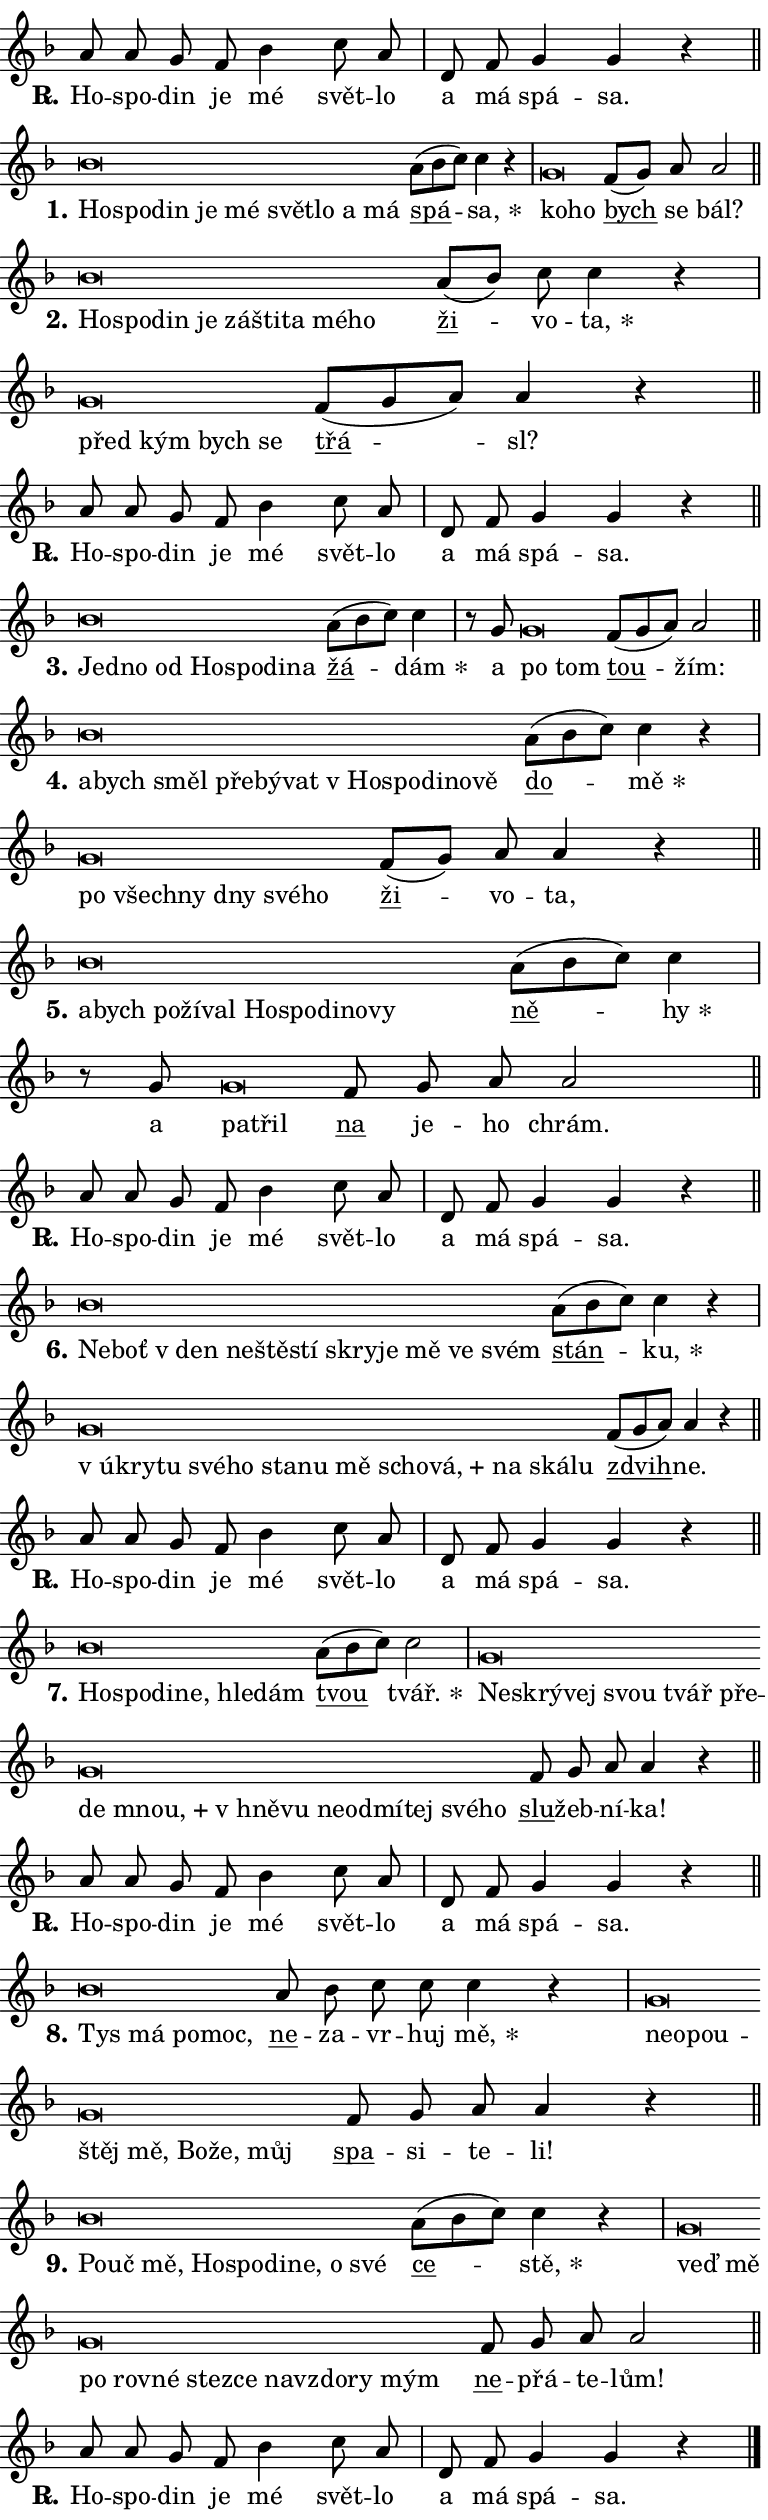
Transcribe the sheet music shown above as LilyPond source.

\version "2.24.0"
\header { tagline = "" }
\paper {
  indent = 0\cm
  top-margin = 0\cm
  right-margin = 0.13\cm % to fit lyric hyphens
  bottom-margin = 0\cm
  left-margin = 0\cm
  paper-width = 13\cm
  page-breaking = #ly:one-page-breaking
  system-system-spacing.basic-distance = #11
  score-system-spacing.basic-distance = #11
  ragged-last = ##f
}


%% Author: Thomas Morley
%% https://lists.gnu.org/archive/html/lilypond-user/2020-05/msg00002.html
#(define (line-position grob)
"Returns position of @var[grob} in current system:
   @code{'start}, if at first time-step
   @code{'end}, if at last time-step
   @code{'middle} otherwise
"
  (let* ((col (ly:item-get-column grob))
         (ln (ly:grob-object col 'left-neighbor))
         (rn (ly:grob-object col 'right-neighbor))
         (col-to-check-left (if (ly:grob? ln) ln col))
         (col-to-check-right (if (ly:grob? rn) rn col))
         (break-dir-left
           (and
             (ly:grob-property col-to-check-left 'non-musical #f)
             (ly:item-break-dir col-to-check-left)))
         (break-dir-right
           (and
             (ly:grob-property col-to-check-right 'non-musical #f)
             (ly:item-break-dir col-to-check-right))))
        (cond ((eqv? 1 break-dir-left) 'start)
              ((eqv? -1 break-dir-right) 'end)
              (else 'middle))))

#(define (tranparent-at-line-position vctor)
  (lambda (grob)
  "Relying on @code{line-position} select the relevant enry from @var{vctor}.
Used to determine transparency,"
    (case (line-position grob)
      ((end) (not (vector-ref vctor 0)))
      ((middle) (not (vector-ref vctor 1)))
      ((start) (not (vector-ref vctor 2))))))

noteHeadBreakVisibility =
#(define-music-function (break-visibility)(vector?)
"Makes @code{NoteHead}s transparent relying on @var{break-visibility}"
#{
  \override NoteHead.transparent =
    #(tranparent-at-line-position break-visibility)
#})

#(define delete-ledgers-for-transparent-note-heads
  (lambda (grob)
    "Reads whether a @code{NoteHead} is transparent.
If so this @code{NoteHead} is removed from @code{'note-heads} from
@var{grob}, which is supposed to be @code{LedgerLineSpanner}.
As a result ledgers are not printed for this @code{NoteHead}"
    (let* ((nhds-array (ly:grob-object grob 'note-heads))
           (nhds-list
             (if (ly:grob-array? nhds-array)
                 (ly:grob-array->list nhds-array)
                 '()))
           ;; Relies on the transparent-property being done before
           ;; Staff.LedgerLineSpanner.after-line-breaking is executed.
           ;; This is fragile ...
           (to-keep
             (remove
               (lambda (nhd)
                 (ly:grob-property nhd 'transparent #f))
               nhds-list)))
      ;; TODO find a better method to iterate over grob-arrays, similiar
      ;; to filter/remove etc for lists
      ;; For now rebuilt from scratch
      (set! (ly:grob-object grob 'note-heads)  '())
      (for-each
        (lambda (nhd)
          (ly:pointer-group-interface::add-grob grob 'note-heads nhd))
        to-keep))))

squashNotes = {
  \override NoteHead.X-extent = #'(-0.2 . 0.2)
  \override NoteHead.Y-extent = #'(-0.75 . 0)
  \override NoteHead.stencil =
    #(lambda (grob)
       (let ((pos (ly:grob-property grob 'staff-position)))
         (begin
           (if (< pos -7) (display "ERROR: Lower brevis then expected\n") (display ""))
           (if (<= pos -6) ly:text-interface::print ly:note-head::print))))
}
unSquashNotes = {
  \revert NoteHead.X-extent
  \revert NoteHead.Y-extent
  \revert NoteHead.stencil
}

hideNotes = \noteHeadBreakVisibility #begin-of-line-visible
unHideNotes = \noteHeadBreakVisibility #all-visible

% work-around for resetting accidentals
% https://lilypond.org/doc/v2.23/Documentation/notation/displaying-rhythms#unmetered-music
cadenzaMeasure = {
  \cadenzaOff
  \partial 1024 s1024
  \cadenzaOn
}

#(define-markup-command (accent layout props text) (markup?)
  "Underline accented syllable"
  (interpret-markup layout props
    #{\markup \override #'(offset . 4.3) \underline { #text }#}))

responsum = \markup \concat {
  "R" \hspace #-1.05 \path #0.1 #'((moveto 0 0.07) (lineto 0.9 0.8)) \hspace #0.05 "."
}

spaceSize = #0.6828661417322834 % exact space size for TeX Gyre Schola

\layout {
  \context {
    \Staff
    \remove "Time_signature_engraver"
    \override LedgerLineSpanner.after-line-breaking = #delete-ledgers-for-transparent-note-heads
  }
  \context {
    \Lyrics {
      \override LyricSpace.minimum-distance = \spaceSize
      \override LyricText.font-name = #"TeX Gyre Schola"
      \override LyricText.font-size = 1
      \override StanzaNumber.font-name = #"TeX Gyre Schola Bold"
      \override StanzaNumber.font-size = 1
    }
  }
  \context {
    \Score 
    \override NoteHead.text =
      #(lambda (grob) 
        (let ((pos (ly:grob-property grob 'staff-position)))
          #{\markup {
            \combine
              \halign #-0.55 \raise #(if (= pos -6) 0 0.5) \override #'(thickness . 2) \draw-line #'(3.2 . 0)
              \musicglyph "noteheads.sM1"
          }#}))
  }
}

% magnetic-lyrics.ily
%
%   written by
%     Jean Abou Samra <jean@abou-samra.fr>
%     Werner Lemberg <wl@gnu.org>
%
%   adapted by
%     Jiri Hon <jiri.hon@gmail.com>
%
% Version 2022-Apr-15

% https://www.mail-archive.com/lilypond-user@gnu.org/msg149350.html

#(define (Left_hyphen_pointer_engraver context)
   "Collect syllable-hyphen-syllable occurrences in lyrics and store
them in properties.  This engraver only looks to the left.  For
example, if the lyrics input is @code{foo -- bar}, it does the
following.

@itemize @bullet
@item
Set the @code{text} property of the @code{LyricHyphen} grob between
@q{foo} and @q{bar} to @code{foo}.

@item
Set the @code{left-hyphen} property of the @code{LyricText} grob with
text @q{foo} to the @code{LyricHyphen} grob between @q{foo} and
@q{bar}.
@end itemize

Use this auxiliary engraver in combination with the
@code{lyric-@/text::@/apply-@/magnetic-@/offset!} hook."
   (let ((hyphen #f)
         (text #f))
     (make-engraver
      (acknowledgers
       ((lyric-syllable-interface engraver grob source-engraver)
        (set! text grob)))
      (end-acknowledgers
       ((lyric-hyphen-interface engraver grob source-engraver)
        ;(when (not (grob::has-interface grob 'lyric-space-interface))
          (set! hyphen grob)));)
      ((stop-translation-timestep engraver)
       (when (and text hyphen)
         (ly:grob-set-object! text 'left-hyphen hyphen))
       (set! text #f)
       (set! hyphen #f)))))

#(define (lyric-text::apply-magnetic-offset! grob)
   "If the space between two syllables is less than the value in
property @code{LyricText@/.details@/.squash-threshold}, move the right
syllable to the left so that it gets concatenated with the left
syllable.

Use this function as a hook for
@code{LyricText@/.after-@/line-@/breaking} if the
@code{Left_@/hyphen_@/pointer_@/engraver} is active."
   (let ((hyphen (ly:grob-object grob 'left-hyphen #f)))
     (when hyphen
       (let ((left-text (ly:spanner-bound hyphen LEFT)))
         (when (grob::has-interface left-text 'lyric-syllable-interface)
           (let* ((common (ly:grob-common-refpoint grob left-text X))
                  (this-x-ext (ly:grob-extent grob common X))
                  (left-x-ext
                   (begin
                     ;; Trigger magnetism for left-text.
                     (ly:grob-property left-text 'after-line-breaking)
                     (ly:grob-extent left-text common X)))
                  ;; `delta` is the gap width between two syllables.
                  (delta (- (interval-start this-x-ext)
                            (interval-end left-x-ext)))
                  (details (ly:grob-property grob 'details))
                  (threshold (assoc-get 'squash-threshold details 0.2)))
             (when (< delta threshold)
               (let* (;; We have to manipulate the input text so that
                      ;; ligatures crossing syllable boundaries are not
                      ;; disabled.  For languages based on the Latin
                      ;; script this is essentially a beautification.
                      ;; However, for non-Western scripts it can be a
                      ;; necessity.
                      (lt (ly:grob-property left-text 'text))
                      (rt (ly:grob-property grob 'text))
                      (is-space (grob::has-interface hyphen 'lyric-space-interface))
                      (space (if is-space " " ""))
                      (extra-delta (if is-space spaceSize 0))
                      ;; Append new syllable.
                      (ltrt-space (if (and (string? lt) (string? rt))
                                (string-append lt space rt)
                                (make-concat-markup (list lt space rt))))
                      ;; Right-align `ltrt` to the right side.
                      (ltrt-space-markup (grob-interpret-markup
                               grob
                               (make-translate-markup
                                (cons (interval-length this-x-ext) 0)
                                (make-right-align-markup ltrt-space)))))
                 (begin
                   ;; Don't print `left-text`.
                   (ly:grob-set-property! left-text 'stencil #f)
                   ;; Set text and stencil (which holds all collected
                   ;; syllables so far) and shift it to the left.
                   (ly:grob-set-property! grob 'text ltrt-space)
                   (ly:grob-set-property! grob 'stencil ltrt-space-markup)
                   (ly:grob-translate-axis! grob (- (- delta extra-delta)) X))))))))))


#(define (lyric-hyphen::displace-bounds-first grob)
   ;; Make very sure this callback isn't triggered too early.
   (let ((left (ly:spanner-bound grob LEFT))
         (right (ly:spanner-bound grob RIGHT)))
     (ly:grob-property left 'after-line-breaking)
     (ly:grob-property right 'after-line-breaking)
     (ly:lyric-hyphen::print grob)))

squashThreshold = #0.4

\layout {
  \context {
    \Lyrics
    \consists #Left_hyphen_pointer_engraver
    \override LyricText.after-line-breaking =
      #lyric-text::apply-magnetic-offset!
    \override LyricHyphen.stencil = #lyric-hyphen::displace-bounds-first
    \override LyricText.details.squash-threshold = \squashThreshold
    \override LyricHyphen.minimum-distance = 0
    \override LyricHyphen.minimum-length = \squashThreshold
  }
}

squashText = \override LyricText.details.squash-threshold = 9999
unSquashText = \override LyricText.details.squash-threshold = \squashThreshold

leftText = \override LyricText.self-alignment-X = #LEFT
unLeftText = \revert LyricText.self-alignment-X

starOffset = #(lambda (grob) 
                (let ((x_offset (ly:self-alignment-interface::aligned-on-x-parent grob)))
                  (if (= x_offset 0) 0 (+ x_offset 1.2))))

star = #(define-music-function (syllable)(string?)
"Append star separator at the end of a syllable"
#{
  \once \override LyricText.X-offset = #starOffset
  \lyricmode { \markup {
    #syllable
    \override #'((font-name . "TeX Gyre Schola Bold")) \hspace #0.2 \lower #0.65 \larger "*"
  } }
#})

starAccent = #(define-music-function (syllable)(string?)
"Append star separator at the end of a syllable and make accent"
#{
  \once \override LyricText.X-offset = #starOffset
  \lyricmode { \markup {
    \accent #syllable
    \override #'((font-name . "TeX Gyre Schola Bold")) \hspace #0.2 \lower #0.65 \larger "*"
  } }
#})

breath = #(define-music-function (syllable)(string?)
"Append breathing indicator at the end of a syllable"
#{
  \lyricmode { \markup { #syllable "+" } }
#})

optionalBreath = #(define-music-function (syllable)(string?)
"Append optional breathing indicator at the end of a syllable"
#{
  \lyricmode { \markup { #syllable "(+)" } }
#})


\score {
    <<
        \new Voice = "melody" { \cadenzaOn \key f \major \relative { a'8 a g f bes4 c8 a \cadenzaMeasure \bar "|" d, f \bar "" g4 g r \cadenzaMeasure \bar "||" \break } }
        \new Lyrics \lyricsto "melody" { \lyricmode { \set stanza = \responsum
Ho -- spo -- din je mé svět -- lo a má spá -- sa. } }
    >>
    \layout {}
}

\score {
    <<
        \new Voice = "melody" { \cadenzaOn \key f \major \relative { \squashNotes bes'\breve*1/16 \hideNotes \breve*1/16 \bar "" \breve*1/16 \bar "" \breve*1/16 \bar "" \breve*1/16 \bar "" \breve*1/16 \bar "" \breve*1/16 \bar "" \breve*1/16 \breve*1/16 \bar "" \unHideNotes \unSquashNotes \bar "" a8[( bes c)] c4 r \cadenzaMeasure \bar "|" \squashNotes g\breve*1/16 \hideNotes \breve*1/16 \bar "" \unHideNotes \unSquashNotes \bar "" f8[( g)] a a2 \cadenzaMeasure \bar "||" \break } }
        \new Lyrics \lyricsto "melody" { \lyricmode { \set stanza = "1."
\leftText Ho -- \squashText spo -- din je mé svět -- lo a má \unLeftText \unSquashText \markup \accent spá -- \star sa, \leftText ko -- \squashText ho \unLeftText \unSquashText \markup \accent bych se bál? } }
    >>
    \layout {}
}

\score {
    <<
        \new Voice = "melody" { \cadenzaOn \key f \major \relative { \squashNotes bes'\breve*1/16 \hideNotes \breve*1/16 \bar "" \breve*1/16 \bar "" \breve*1/16 \bar "" \breve*1/16 \bar "" \breve*1/16 \bar "" \breve*1/16 \bar "" \breve*1/16 \breve*1/16 \bar "" \unHideNotes \unSquashNotes \bar "" a8[( bes)] c c4 r \cadenzaMeasure \bar "|" \squashNotes g\breve*1/16 \hideNotes \breve*1/16 \bar "" \breve*1/16 \breve*1/16 \bar "" \unHideNotes \unSquashNotes \bar "" f8[( g a)] a4 r \cadenzaMeasure \bar "||" \break } }
        \new Lyrics \lyricsto "melody" { \lyricmode { \set stanza = "2."
\leftText Ho -- \squashText spo -- din je zá -- šti -- ta mé -- ho \unLeftText \unSquashText \markup \accent ži -- vo -- \star ta, \leftText před \squashText kým bych se \unLeftText \unSquashText \markup \accent třá -- sl? } }
    >>
    \layout {}
}

\score {
    <<
        \new Voice = "melody" { \cadenzaOn \key f \major \relative { a'8 a g f bes4 c8 a \cadenzaMeasure \bar "|" d, f \bar "" g4 g r \cadenzaMeasure \bar "||" \break } }
        \new Lyrics \lyricsto "melody" { \lyricmode { \set stanza = \responsum
Ho -- spo -- din je mé svět -- lo a má spá -- sa. } }
    >>
    \layout {}
}

\score {
    <<
        \new Voice = "melody" { \cadenzaOn \key f \major \relative { \squashNotes bes'\breve*1/16 \hideNotes \breve*1/16 \bar "" \breve*1/16 \bar "" \breve*1/16 \bar "" \breve*1/16 \bar "" \breve*1/16 \breve*1/16 \bar "" \unHideNotes \unSquashNotes \bar "" a8[( bes c)] c4 \cadenzaMeasure \bar "|" r8 g8 \squashNotes g\breve*1/16 \hideNotes \breve*1/16 \bar "" \unHideNotes \unSquashNotes \bar "" f8[( g a)] a2 \cadenzaMeasure \bar "||" \break } }
        \new Lyrics \lyricsto "melody" { \lyricmode { \set stanza = "3."
\leftText Jed -- \squashText no od Ho -- spo -- di -- na \unLeftText \unSquashText \markup \accent žá -- \star dám a \leftText po \squashText tom \unLeftText \unSquashText \markup \accent tou -- žím: } }
    >>
    \layout {}
}

\score {
    <<
        \new Voice = "melody" { \cadenzaOn \key f \major \relative { \squashNotes bes'\breve*1/16 \hideNotes \breve*1/16 \bar "" \breve*1/16 \bar "" \breve*1/16 \bar "" \breve*1/16 \bar "" \breve*1/16 \bar "" \breve*1/16 \bar "" \breve*1/16 \bar "" \breve*1/16 \bar "" \breve*1/16 \breve*1/16 \bar "" \unHideNotes \unSquashNotes \bar "" a8[( bes c)] c4 r \cadenzaMeasure \bar "|" \squashNotes g\breve*1/16 \hideNotes \breve*1/16 \bar "" \breve*1/16 \bar "" \breve*1/16 \bar "" \breve*1/16 \breve*1/16 \bar "" \unHideNotes \unSquashNotes \bar "" f8[( g)] a a4 r \cadenzaMeasure \bar "||" \break } }
        \new Lyrics \lyricsto "melody" { \lyricmode { \set stanza = "4."
\leftText a -- \squashText bych směl pře -- bý -- vat "v Ho" -- spo -- di -- no -- vě \unLeftText \unSquashText \markup \accent do -- \star mě \leftText po \squashText všech -- ny dny své -- ho \unLeftText \unSquashText \markup \accent ži -- vo -- ta, } }
    >>
    \layout {}
}

\score {
    <<
        \new Voice = "melody" { \cadenzaOn \key f \major \relative { \squashNotes bes'\breve*1/16 \hideNotes \breve*1/16 \bar "" \breve*1/16 \bar "" \breve*1/16 \bar "" \breve*1/16 \bar "" \breve*1/16 \bar "" \breve*1/16 \bar "" \breve*1/16 \bar "" \breve*1/16 \breve*1/16 \bar "" \unHideNotes \unSquashNotes \bar "" a8[( bes c)] c4 \cadenzaMeasure \bar "|" r8 g8 \squashNotes g\breve*1/16 \hideNotes \breve*1/16 \bar "" \unHideNotes \unSquashNotes \bar "" f8 g a a2 \cadenzaMeasure \bar "||" \break } }
        \new Lyrics \lyricsto "melody" { \lyricmode { \set stanza = "5."
\leftText a -- \squashText bych po -- ží -- val Ho -- spo -- di -- no -- vy \unLeftText \unSquashText \markup \accent ně -- \star hy a \leftText pa -- \squashText třil \unLeftText \unSquashText \markup \accent na je -- ho chrám. } }
    >>
    \layout {}
}

\score {
    <<
        \new Voice = "melody" { \cadenzaOn \key f \major \relative { a'8 a g f bes4 c8 a \cadenzaMeasure \bar "|" d, f \bar "" g4 g r \cadenzaMeasure \bar "||" \break } }
        \new Lyrics \lyricsto "melody" { \lyricmode { \set stanza = \responsum
Ho -- spo -- din je mé svět -- lo a má spá -- sa. } }
    >>
    \layout {}
}

\score {
    <<
        \new Voice = "melody" { \cadenzaOn \key f \major \relative { \squashNotes bes'\breve*1/16 \hideNotes \breve*1/16 \bar "" \breve*1/16 \bar "" \breve*1/16 \bar "" \breve*1/16 \bar "" \breve*1/16 \bar "" \breve*1/16 \bar "" \breve*1/16 \bar "" \breve*1/16 \bar "" \breve*1/16 \breve*1/16 \bar "" \unHideNotes \unSquashNotes \bar "" a8[( bes c)] c4 r \cadenzaMeasure \bar "|" \squashNotes g\breve*1/16 \hideNotes \breve*1/16 \bar "" \breve*1/16 \bar "" \breve*1/16 \bar "" \breve*1/16 \bar "" \breve*1/16 \bar "" \breve*1/16 \bar "" \breve*1/16 \bar "" \breve*1/16 \bar "" \breve*1/16 \bar "" \breve*1/16 \bar "" \breve*1/16 \breve*1/16 \bar "" \unHideNotes \unSquashNotes \bar "" f8[( g a)] a4 r \cadenzaMeasure \bar "||" \break } }
        \new Lyrics \lyricsto "melody" { \lyricmode { \set stanza = "6."
\leftText Ne -- \squashText boť "v den" ne -- ště -- stí skry -- je mě ve svém \unLeftText \unSquashText \markup \accent stán -- \star ku, \leftText "v ú" -- \squashText kry -- tu své -- ho sta -- nu mě scho -- \breath "vá," na ská -- lu \unLeftText \unSquashText \markup \accent zdvih -- ne. } }
    >>
    \layout {}
}

\score {
    <<
        \new Voice = "melody" { \cadenzaOn \key f \major \relative { a'8 a g f bes4 c8 a \cadenzaMeasure \bar "|" d, f \bar "" g4 g r \cadenzaMeasure \bar "||" \break } }
        \new Lyrics \lyricsto "melody" { \lyricmode { \set stanza = \responsum
Ho -- spo -- din je mé svět -- lo a má spá -- sa. } }
    >>
    \layout {}
}

\score {
    <<
        \new Voice = "melody" { \cadenzaOn \key f \major \relative { \squashNotes bes'\breve*1/16 \hideNotes \breve*1/16 \bar "" \breve*1/16 \bar "" \breve*1/16 \bar "" \breve*1/16 \breve*1/16 \bar "" \unHideNotes \unSquashNotes \bar "" a8[( bes c)] c2 \cadenzaMeasure \bar "|" \squashNotes g\breve*1/16 \hideNotes \breve*1/16 \bar "" \breve*1/16 \bar "" \breve*1/16 \bar "" \breve*1/16 \bar "" \breve*1/16 \bar "" \breve*1/16 \bar "" \breve*1/16 \bar "" \breve*1/16 \bar "" \breve*1/16 \bar "" \breve*1/16 \bar "" \breve*1/16 \bar "" \breve*1/16 \bar "" \breve*1/16 \bar "" \breve*1/16 \breve*1/16 \bar "" \unHideNotes \unSquashNotes \bar "" f8 g a a4 r \cadenzaMeasure \bar "||" \break } }
        \new Lyrics \lyricsto "melody" { \lyricmode { \set stanza = "7."
\leftText Ho -- \squashText spo -- di -- ne, hle -- dám \unLeftText \unSquashText \markup \accent tvou \star tvář. \leftText Ne -- \squashText skrý -- vej svou tvář pře -- de \breath "mnou," "v hně" -- vu ne -- od -- mí -- tej své -- ho \unLeftText \unSquashText \markup \accent slu -- žeb -- ní -- ka! } }
    >>
    \layout {}
}

\score {
    <<
        \new Voice = "melody" { \cadenzaOn \key f \major \relative { a'8 a g f bes4 c8 a \cadenzaMeasure \bar "|" d, f \bar "" g4 g r \cadenzaMeasure \bar "||" \break } }
        \new Lyrics \lyricsto "melody" { \lyricmode { \set stanza = \responsum
Ho -- spo -- din je mé svět -- lo a má spá -- sa. } }
    >>
    \layout {}
}

\score {
    <<
        \new Voice = "melody" { \cadenzaOn \key f \major \relative { \squashNotes bes'\breve*1/16 \hideNotes \breve*1/16 \bar "" \breve*1/16 \breve*1/16 \bar "" \unHideNotes \unSquashNotes \bar "" a8 bes c c c4 r \cadenzaMeasure \bar "|" \squashNotes g\breve*1/16 \hideNotes \breve*1/16 \bar "" \breve*1/16 \bar "" \breve*1/16 \bar "" \breve*1/16 \bar "" \breve*1/16 \bar "" \breve*1/16 \breve*1/16 \bar "" \unHideNotes \unSquashNotes \bar "" f8 g a a4 r \cadenzaMeasure \bar "||" \break } }
        \new Lyrics \lyricsto "melody" { \lyricmode { \set stanza = "8."
\leftText Tys \squashText má po -- moc, \unLeftText \unSquashText \markup \accent ne -- za -- vr -- huj \star mě, \leftText ne -- \squashText o -- pou -- štěj mě, Bo -- že, můj \unLeftText \unSquashText \markup \accent spa -- si -- te -- li! } }
    >>
    \layout {}
}

\score {
    <<
        \new Voice = "melody" { \cadenzaOn \key f \major \relative { \squashNotes bes'\breve*1/16 \hideNotes \breve*1/16 \bar "" \breve*1/16 \bar "" \breve*1/16 \bar "" \breve*1/16 \bar "" \breve*1/16 \bar "" \breve*1/16 \bar "" \breve*1/16 \breve*1/16 \bar "" \unHideNotes \unSquashNotes \bar "" a8[( bes c)] c4 r \cadenzaMeasure \bar "|" \squashNotes g\breve*1/16 \hideNotes \breve*1/16 \bar "" \breve*1/16 \bar "" \breve*1/16 \bar "" \breve*1/16 \bar "" \breve*1/16 \bar "" \breve*1/16 \bar "" \breve*1/16 \bar "" \breve*1/16 \bar "" \breve*1/16 \breve*1/16 \bar "" \unHideNotes \unSquashNotes \bar "" f8 g a a2 \cadenzaMeasure \bar "||" \break } }
        \new Lyrics \lyricsto "melody" { \lyricmode { \set stanza = "9."
\leftText Po -- \squashText uč mě, Ho -- spo -- di -- ne, o své \unLeftText \unSquashText \markup \accent ce -- \star stě, \leftText veď \squashText mě po rov -- né stez -- ce na -- vzdo -- ry mým \unLeftText \unSquashText \markup \accent ne -- přá -- te -- lům! } }
    >>
    \layout {}
}

\score {
    <<
        \new Voice = "melody" { \cadenzaOn \key f \major \relative { a'8 a g f bes4 c8 a \cadenzaMeasure \bar "|" d, f \bar "" g4 g r \cadenzaMeasure \bar "||" \break } \bar "|." }
        \new Lyrics \lyricsto "melody" { \lyricmode { \set stanza = \responsum
Ho -- spo -- din je mé svět -- lo a má spá -- sa. } }
    >>
    \layout {}
}
